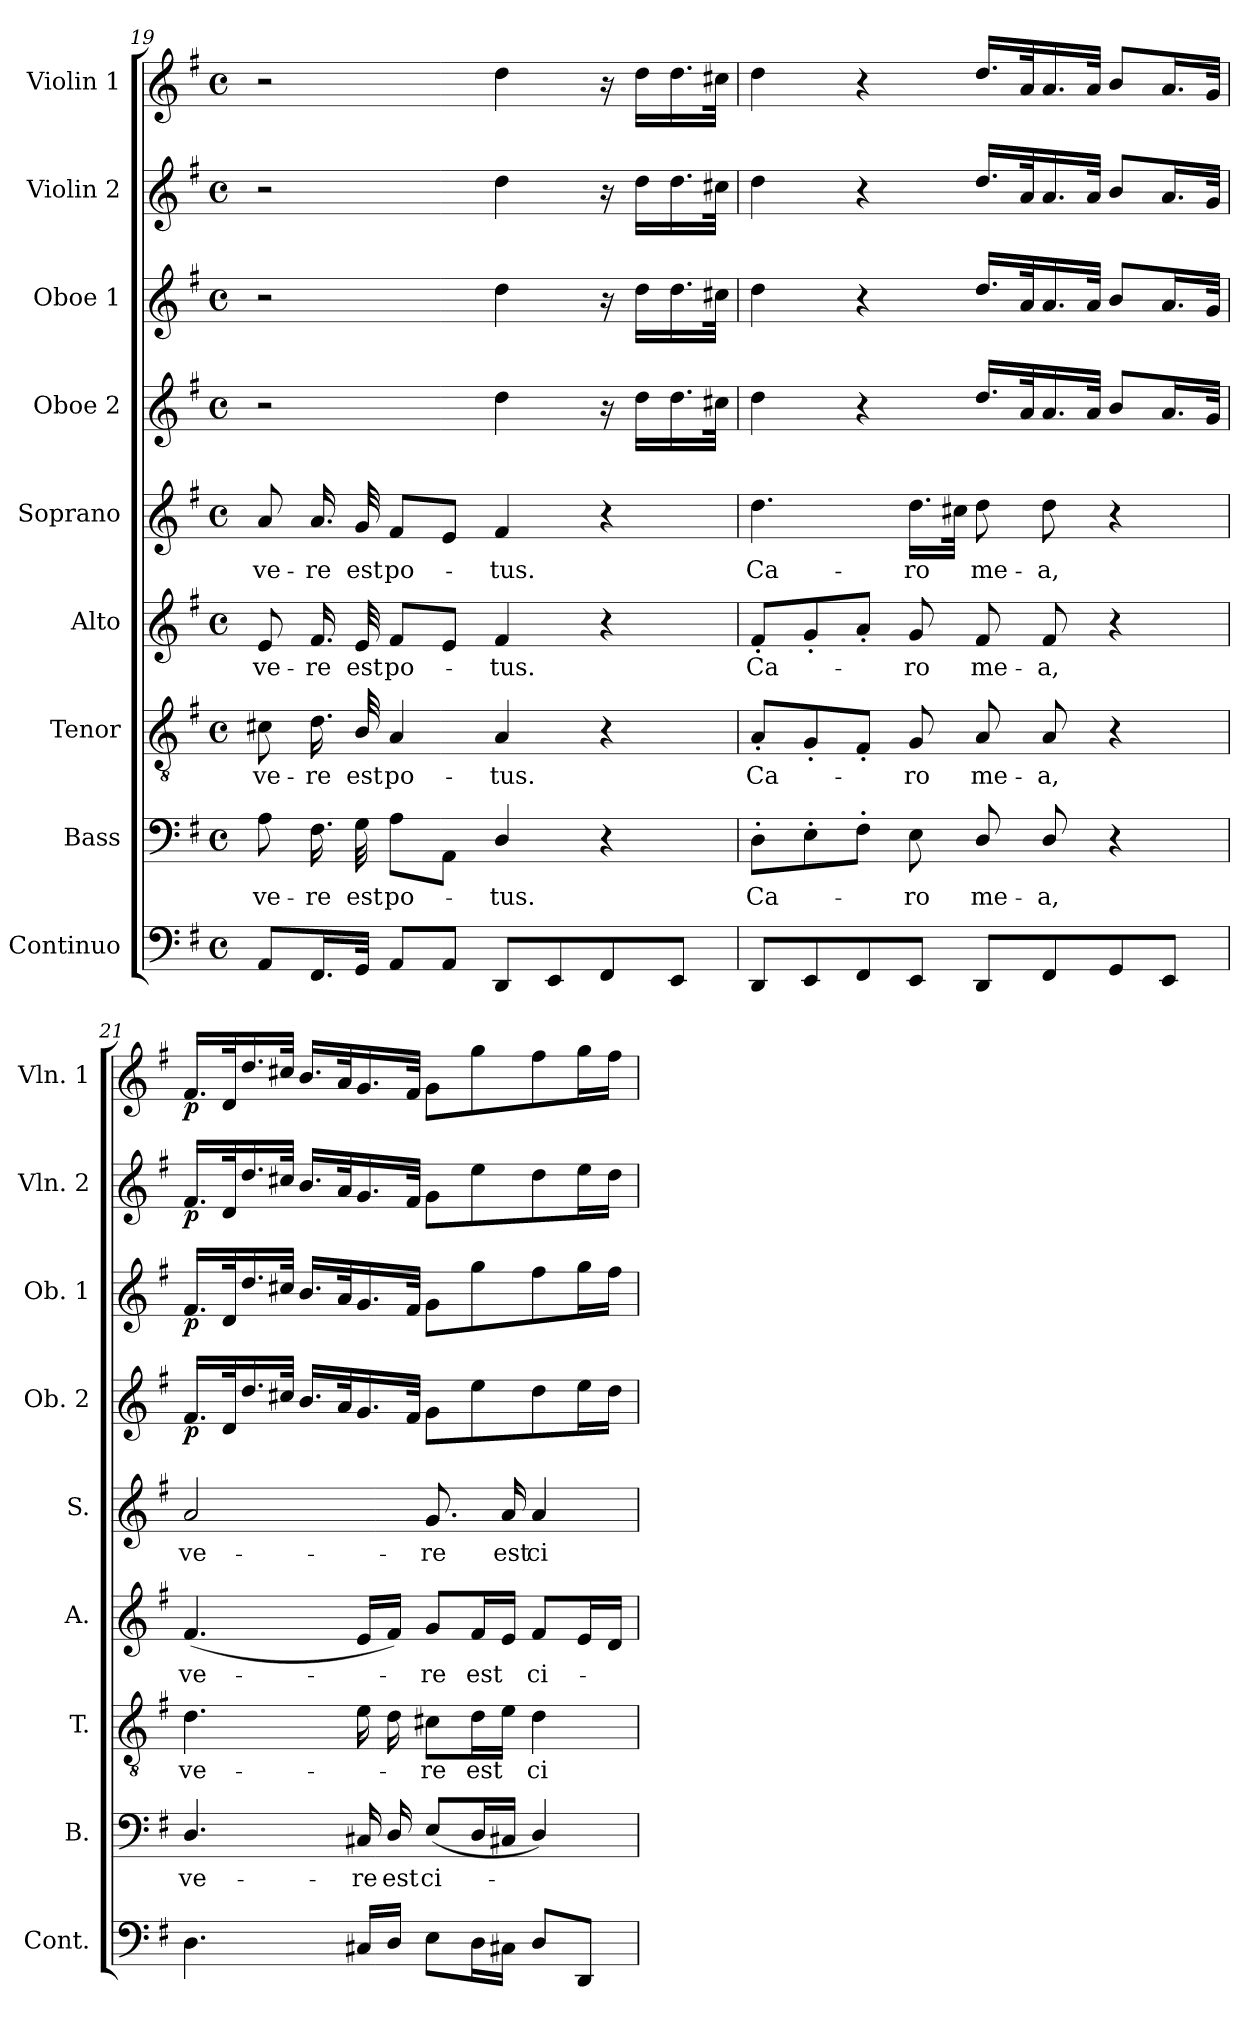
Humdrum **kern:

**kern	**kern	**text	**kern	**text	**kern	**text	**kern	**text	**kern	**dynam	**kern	**dynam	**kern	**dynam	**kern	**dynam
*part9	*part8	*part8	*part7	*part7	*part6	*part6	*part5	*part5	*part4	*part4	*part3	*part3	*part2	*part2	*part1	*part1
*staff9	*staff8	*staff8	*staff7	*staff7	*staff6	*staff6	*staff5	*staff5	*staff4	*staff4	*staff3	*staff3	*staff2	*staff2	*staff1	*staff1
*I"Continuo	*I"Bass	*	*I"Tenor	*	*I"Alto	*	*I"Soprano	*	*I"Oboe 2	*	*I"Oboe 1	*	*I"Violin 2	*	*I"Violin 1	*
*I'Cont.	*I'B.	*	*I'T.	*	*I'A.	*	*I'S.	*	*I'Ob. 2	*	*I'Ob. 1	*	*I'Vln. 2	*	*I'Vln. 1	*
*clefF4	*clefF4	*	*clefGv2	*	*clefG2	*	*clefG2	*	*clefG2	*	*clefG2	*	*clefG2	*	*clefG2	*
*	*	*	*ITrd7c12	*	*	*	*	*	*	*	*	*	*	*	*	*
*k[f#]	*k[f#]	*	*k[f#]	*	*k[f#]	*	*k[f#]	*	*k[f#]	*	*k[f#]	*	*k[f#]	*	*k[f#]	*
*G:	*G:	*	*G:	*	*G:	*	*G:	*	*G:	*	*G:	*	*G:	*	*G:	*
*M4/4	*M4/4	*	*M4/4	*	*M4/4	*	*M4/4	*	*M4/4	*	*M4/4	*	*M4/4	*	*M4/4	*
*met(c)	*met(c)	*	*met(c)	*	*met(c)	*	*met(c)	*	*met(c)	*	*met(c)	*	*met(c)	*	*met(c)	*
=19	=19	=19	=19	=19	=19	=19	=19	=19	=19	=19	=19	=19	=19	=19	=19	=19
!	!	!LO:LY:b:color=#000000	!	!	!	!	!	!	!	!	!	!	!	!	!	!
!	!	!	!	!LO:LY:b:color=#000000	!	!	!	!	!	!	!	!	!	!	!	!
!	!	!	!	!	!	!LO:LY:b:color=#000000	!	!	!	!	!	!	!	!	!	!
!	!	!	!	!	!	!	!	!LO:LY:b:color=#000000	!	!	!	!	!	!	!	!
8AAi/L	8Ai\	ve-	8C#Xi\	ve-	8ei/	ve-	8ai/	ve-	2r	.	2r	.	2r	.	2r	.
!	!	!LO:LY:b:color=#000000	!	!	!	!	!	!	!	!	!	!	!	!	!	!
!	!	!	!	!LO:LY:b:color=#000000	!	!	!	!	!	!	!	!	!	!	!	!
!	!	!	!	!	!	!LO:LY:b:color=#000000	!	!	!	!	!	!	!	!	!	!
!	!	!	!	!	!	!	!	!LO:LY:b:color=#000000	!	!	!	!	!	!	!	!
16.FF#i/L	16.F#i\	-re	16.Di\	-re	16.f#i/	-re	16.ai/	-re	.	.	.	.	.	.	.	.
!	!	!LO:LY:b:color=#000000	!	!	!	!	!	!	!	!	!	!	!	!	!	!
!	!	!	!	!LO:LY:b:color=#000000	!	!	!	!	!	!	!	!	!	!	!	!
!	!	!	!	!	!	!LO:LY:b:color=#000000	!	!	!	!	!	!	!	!	!	!
!	!	!	!	!	!	!	!	!LO:LY:b:color=#000000	!	!	!	!	!	!	!	!
32GGi/JJk	32Gi\	est	32BBi/	est	32ei/	est	32gi/	est	.	.	.	.	.	.	.	.
!	!	!LO:LY:b:color=#000000	!	!	!	!	!	!	!	!	!	!	!	!	!	!
!	!	!	!	!LO:LY:b:color=#000000	!	!	!	!	!	!	!	!	!	!	!	!
!	!	!	!	!	!	!LO:LY:b:color=#000000	!	!	!	!	!	!	!	!	!	!
!	!	!	!	!	!	!	!	!LO:LY:b:color=#000000	!	!	!	!	!	!	!	!
8AAi/L	8Ai\L	po-	4AAi/	po-	8f#i/L	po-	8f#i/L	po-	.	.	.	.	.	.	.	.
8AAi/J	8AAi\J	.	.	.	8ei/J	.	8ei/J	.	.	.	.	.	.	.	.	.
!	!	!LO:LY:b:color=#000000	!	!	!	!	!	!	!	!	!	!	!	!	!	!
!	!	!	!	!LO:LY:b:color=#000000	!	!	!	!	!	!	!	!	!	!	!	!
!	!	!	!	!	!	!LO:LY:b:color=#000000	!	!	!	!	!	!	!	!	!	!
!	!	!	!	!	!	!	!	!LO:LY:b:color=#000000	!	!	!	!	!	!	!	!
8DDi/L	4Di/	-tus.	4AAi/	-tus.	4f#i/	-tus.	4f#i/	-tus.	4ddi\	.	4ddi\	.	4ddi\	.	4ddi\	.
8EEi/	.	.	.	.	.	.	.	.	.	.	.	.	.	.	.	.
8FF#i/	4r	.	4r	.	4r	.	4r	.	16r	.	16r	.	16r	.	16r	.
.	.	.	.	.	.	.	.	.	16ddi\LL	.	16ddi\LL	.	16ddi\LL	.	16ddi\LL	.
8EEi/J	.	.	.	.	.	.	.	.	16.ddi\	.	16.ddi\	.	16.ddi\	.	16.ddi\	.
.	.	.	.	.	.	.	.	.	32cc#Xi\JJk	.	32cc#Xi\JJk	.	32cc#Xi\JJk	.	32cc#Xi\JJk	.
!!LO:LB:g=z
=20	=20	=20	=20	=20	=20	=20	=20	=20	=20	=20	=20	=20	=20	=20	=20	=20
!	!	!LO:LY:b:color=#000000	!	!	!	!	!	!	!	!	!	!	!	!	!	!
!	!	!	!	!LO:LY:b:color=#000000	!	!	!	!	!	!	!	!	!	!	!	!
!	!	!	!	!	!	!LO:LY:b:color=#000000	!	!	!	!	!	!	!	!	!	!
!	!	!	!	!	!	!	!	!LO:LY:b:color=#000000	!	!	!	!	!	!	!	!
8DDi/L	8D'i\L	Ca-	8AA'i/L	Ca-	8f#'i/L	Ca-	4.ddi\	Ca-	4ddi\	.	4ddi\	.	4ddi\	.	4ddi\	.
8EEi/	8E'i\	.	8GG'i/	.	8g'i/	.	.	.	.	.	.	.	.	.	.	.
8FF#i/	8F#'i\J	.	8FF#'i/J	.	8a'i/J	.	.	.	4r	.	4r	.	4r	.	4r	.
!	!	!LO:LY:b:color=#000000	!	!	!	!	!	!	!	!	!	!	!	!	!	!
!	!	!	!	!LO:LY:b:color=#000000	!	!	!	!	!	!	!	!	!	!	!	!
!	!	!	!	!	!	!LO:LY:b:color=#000000	!	!	!	!	!	!	!	!	!	!
!	!	!	!	!	!	!	!	!LO:LY:b:color=#000000	!	!	!	!	!	!	!	!
8EEi/J	8Ei\	-ro	8GGi/	-ro	8gi/	-ro	16.ddi\LL	-ro	.	.	.	.	.	.	.	.
.	.	.	.	.	.	.	32cc#Xi\JJk	.	.	.	.	.	.	.	.	.
!	!	!LO:LY:b:color=#000000	!	!	!	!	!	!	!	!	!	!	!	!	!	!
!	!	!	!	!LO:LY:b:color=#000000	!	!	!	!	!	!	!	!	!	!	!	!
!	!	!	!	!	!	!LO:LY:b:color=#000000	!	!	!	!	!	!	!	!	!	!
!	!	!	!	!	!	!	!	!LO:LY:b:color=#000000	!	!	!	!	!	!	!	!
8DDi/L	8Di/	me-	8AAi/	me-	8f#i/	me-	8ddi\	me-	16.ddi/LL	.	16.ddi/LL	.	16.ddi/LL	.	16.ddi/LL	.
.	.	.	.	.	.	.	.	.	32ai/k	.	32ai/k	.	32ai/k	.	32ai/k	.
!	!	!LO:LY:b:color=#000000	!	!	!	!	!	!	!	!	!	!	!	!	!	!
!	!	!	!	!LO:LY:b:color=#000000	!	!	!	!	!	!	!	!	!	!	!	!
!	!	!	!	!	!	!LO:LY:b:color=#000000	!	!	!	!	!	!	!	!	!	!
!	!	!	!	!	!	!	!	!LO:LY:b:color=#000000	!	!	!	!	!	!	!	!
8FF#i/	8Di/	-a,	8AAi/	-a,	8f#i/	-a,	8ddi\	-a,	16.ai/	.	16.ai/	.	16.ai/	.	16.ai/	.
.	.	.	.	.	.	.	.	.	32ai/JJk	.	32ai/JJk	.	32ai/JJk	.	32ai/JJk	.
8GGi/	4r	.	4r	.	4r	.	4r	.	8bi/L	.	8bi/L	.	8bi/L	.	8bi/L	.
8EEi/J	.	.	.	.	.	.	.	.	16.ai/L	.	16.ai/L	.	16.ai/L	.	16.ai/L	.
.	.	.	.	.	.	.	.	.	32gi/JJk	.	32gi/JJk	.	32gi/JJk	.	32gi/JJk	.
=21	=21	=21	=21	=21	=21	=21	=21	=21	=21	=21	=21	=21	=21	=21	=21	=21
!	!	!LO:LY:b:color=#000000	!	!	!	!	!	!	!	!	!	!	!	!	!	!
!	!	!	!	!LO:LY:b:color=#000000	!	!	!	!	!	!	!	!	!	!	!	!
!	!	!	!	!	!	!LO:LY:b:color=#000000	!	!	!	!	!	!	!	!	!	!
!	!	!	!	!	!	!	!	!LO:LY:b:color=#000000	!	!	!	!	!	!	!	!
4.Di\	4.Di/	ve-	4.Di\	ve-	(4.f#i/	ve-	2ai/	ve-	16.f#i/LL	p	16.f#i/LL	p	16.f#i/LL	p	16.f#i/LL	p
.	.	.	.	.	.	.	.	.	32di/k	.	32di/k	.	32di/k	.	32di/k	.
.	.	.	.	.	.	.	.	.	16.ddi/	.	16.ddi/	.	16.ddi/	.	16.ddi/	.
.	.	.	.	.	.	.	.	.	32cc#Xi/JJk	.	32cc#Xi/JJk	.	32cc#Xi/JJk	.	32cc#Xi/JJk	.
.	.	.	.	.	.	.	.	.	16.bi/LL	.	16.bi/LL	.	16.bi/LL	.	16.bi/LL	.
.	.	.	.	.	.	.	.	.	32ai/k	.	32ai/k	.	32ai/k	.	32ai/k	.
!	!	!LO:LY:b:color=#000000	!	!	!	!	!	!	!	!	!	!	!	!	!	!
16C#Xi/LL	16C#Xi/	-re	16Ei\	.	16ei/LL	.	.	.	16.gi/	.	16.gi/	.	16.gi/	.	16.gi/	.
!	!	!LO:LY:b:color=#000000	!	!	!	!	!	!	!	!	!	!	!	!	!	!
16Di/JJ	16Di/	est	16Di\	.	16f#i/JJ)	.	.	.	.	.	.	.	.	.	.	.
.	.	.	.	.	.	.	.	.	32f#i/JJk	.	32f#i/JJk	.	32f#i/JJk	.	32f#i/JJk	.
!	!	!LO:LY:b:color=#000000	!	!	!	!	!	!	!	!	!	!	!	!	!	!
!	!	!	!	!LO:LY:b:color=#000000	!	!	!	!	!	!	!	!	!	!	!	!
!	!	!	!	!	!	!LO:LY:b:color=#000000	!	!	!	!	!	!	!	!	!	!
!	!	!	!	!	!	!	!	!LO:LY:b:color=#000000	!	!	!	!	!	!	!	!
8Ei\L	(8Ei/L	ci-	8C#Xi\L	-re	8gi/L	-re	8.gi/	-re	8gi\L	.	8gi\L	.	8gi\L	.	8gi\L	.
!	!	!	!	!LO:LY:b:color=#000000	!	!	!	!	!	!	!	!	!	!	!	!
!	!	!	!	!	!	!LO:LY:b:color=#000000	!	!	!	!	!	!	!	!	!	!
16Di\L	16Di/L	.	16Di\L	est	16f#i/L	est	.	.	8eei\	.	8ggi\	.	8eei\	.	8ggi\	.
!	!	!	!	!	!	!	!	!LO:LY:b:color=#000000	!	!	!	!	!	!	!	!
16C#Xi\JJ	16C#Xi/JJ	.	16Ei\JJ	.	16ei/JJ	.	16ai/	est	.	.	.	.	.	.	.	.
!	!	!	!	!LO:LY:b:color=#000000	!	!	!	!	!	!	!	!	!	!	!	!
!	!	!	!	!	!	!LO:LY:b:color=#000000	!	!	!	!	!	!	!	!	!	!
!	!	!	!	!	!	!	!	!LO:LY:b:color=#000000	!	!	!	!	!	!	!	!
8Di/L	4Di/)	.	4Di\	ci-	8f#i/L	ci-	4ai/	ci-	8ddi\	.	8ff#i\	.	8ddi\	.	8ff#i\	.
8DDi/J	.	.	.	.	16ei/L	.	.	.	16eei\L	.	16ggi\L	.	16eei\L	.	16ggi\L	.
.	.	.	.	.	16di/JJ	.	.	.	16ddi\JJ	.	16ff#i\JJ	.	16ddi\JJ	.	16ff#i\JJ	.
=	=	=	=	=	=	=	=	=	=	=	=	=	=	=	=	=
*-	*-	*-	*-	*-	*-	*-	*-	*-	*-	*-	*-	*-	*-	*-	*-	*-
